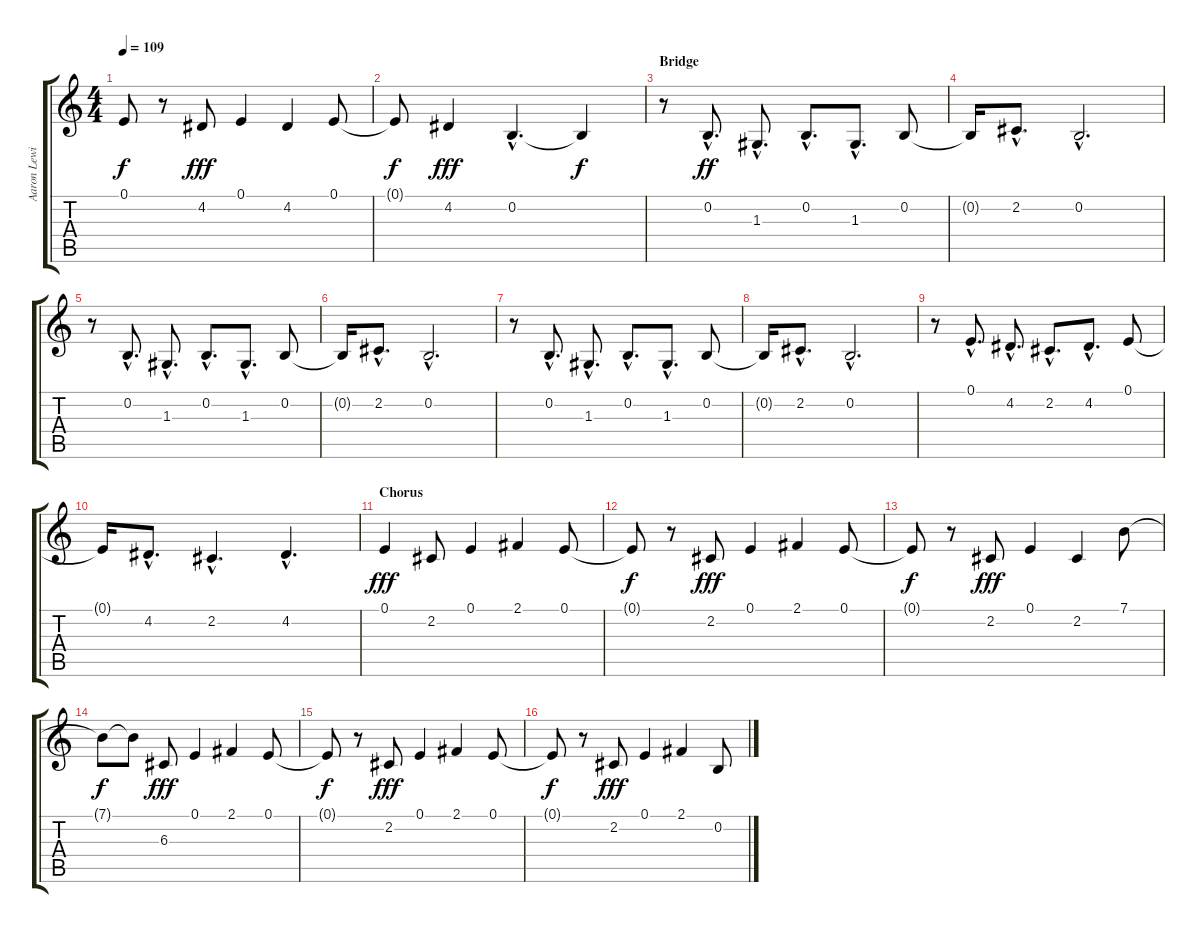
\track ("Aaron Lewis - Voice" "Aaron Lewi") {instrument cello}
\staff {score tabs}
\tuning (E4 B3 G3 D3 A2 E2) {hide}
\ts (4 4)
\tempo 109
\clef g2
\ks c
0.1{t}.8{dy f} r.8 4.2.8{dy fff} 0.1.4 4.2.4 0.1.8 |
0.1{t}.8{dy f} 4.2.4{dy fff} 0.2{hac}.4{d} 0.2{t}.4{dy f} |
\section ("" "Bridge")
r.8 0.2{hac}.8{d dy ff} 1.3{hac}.8{d} 0.2{hac}.8{d} 1.3{hac}.8{d} 0.2.8 |
0.2{t}.16 2.2{hac}.8{d} 0.2{hac}.2{d} |
r.8 0.2{hac}.8{d} 1.3{hac}.8{d} 0.2{hac}.8{d} 1.3{hac}.8{d} 0.2.8 |
0.2{t}.16 2.2{hac}.8{d} 0.2{hac}.2{d} |
r.8 0.2{hac}.8{d} 1.3{hac}.8{d} 0.2{hac}.8{d} 1.3{hac}.8{d} 0.2.8 |
0.2{t}.16 2.2{hac}.8{d} 0.2{hac}.2{d} |
r.8 0.1{hac}.8{d} 4.2{hac}.8{d} 2.2{hac}.8{d} 4.2{hac}.8{d} 0.1.8 |
0.1{t}.16 4.2{hac}.8{d} 2.2{hac}.4{d} 4.2{hac}.4{d} |
\section ("" "Chorus")
0.1.4{dy fff} 2.2.8 0.1.4 2.1.4 0.1.8 |
0.1{t}.8{dy f} r.8 2.2.8{dy fff} 0.1.4 2.1.4 0.1.8 |
0.1{t}.8{dy f} r.8 2.2.8{dy fff} 0.1.4 2.2.4 7.1.8 |
7.1{t}.8{dy f} 7.1{t}.8 6.3.8{dy fff} 0.1.4 2.1.4 0.1.8 |
0.1{t}.8{dy f} r.8 2.2.8{dy fff} 0.1.4 2.1.4 0.1.8 |
0.1{t}.8{dy f} r.8 2.2.8{dy fff} 0.1.4 2.1.4 0.2.8
